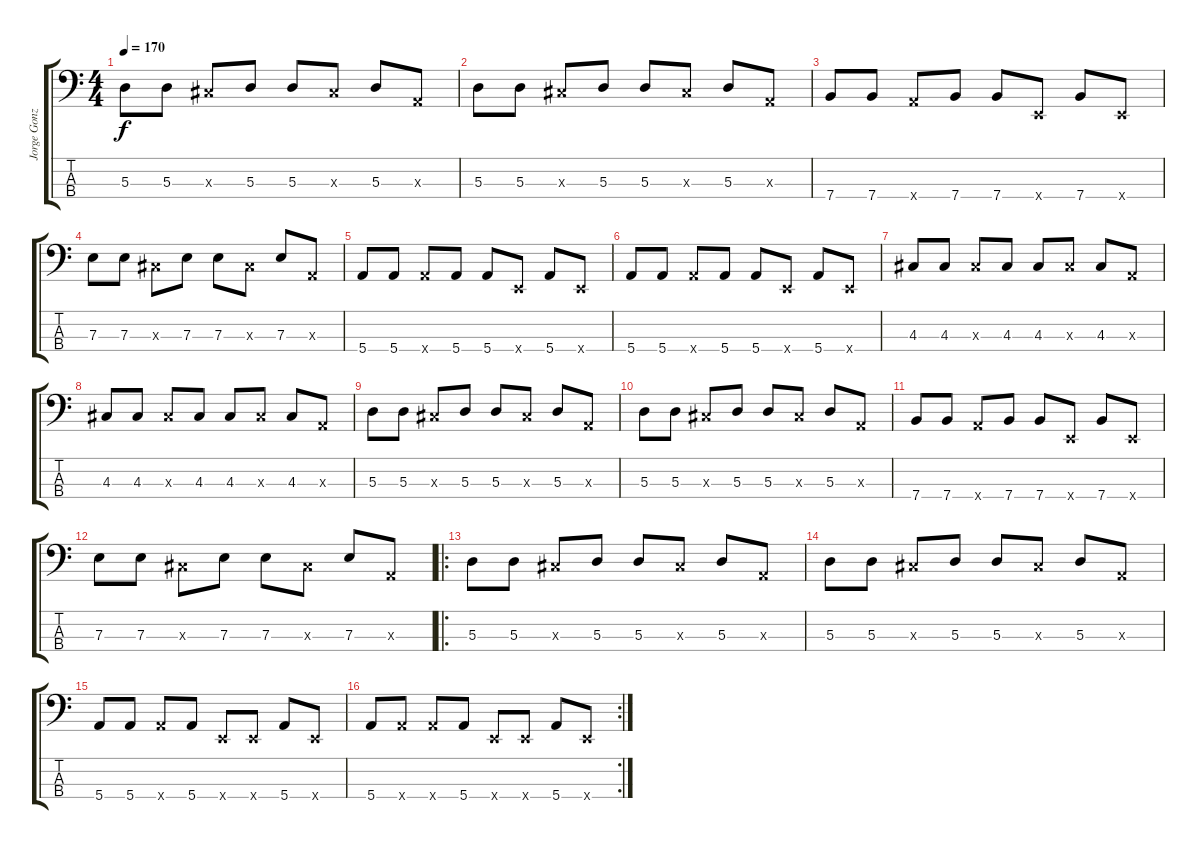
\track ("Jorge González" "Jorge Gonz") {instrument electricbasspick}
\staff {score tabs}
\tuning (G2 D2 A1 E1) {hide}
\ts (4 4)
\tempo 170
\clef f4
\ks c
5.3.8{dy f} 5.3.8 4.3{x}.8 5.3.8 5.3.8 4.3{x}.8 5.3.8 0.3{x}.8 |
5.3.8 5.3.8 4.3{x}.8 5.3.8 5.3.8 4.3{x}.8 5.3.8 0.3{x}.8 |
7.4.8 7.4.8 5.4{x}.8 7.4.8 7.4.8 0.4{x}.8 7.4.8 0.4{x}.8 |
7.3.8 7.3.8 4.3{x}.8 7.3.8 7.3.8 4.3{x}.8 7.3.8 0.3{x}.8 |
5.4.8 5.4.8 5.4{x}.8 5.4.8 5.4.8 0.4{x}.8 5.4.8 0.4{x}.8 |
5.4.8 5.4.8 5.4{x}.8 5.4.8 5.4.8 0.4{x}.8 5.4.8 0.4{x}.8 |
4.3.8 4.3.8 4.3{x}.8 4.3.8 4.3.8 4.3{x}.8 4.3.8 0.3{x}.8 |
4.3.8 4.3.8 4.3{x}.8 4.3.8 4.3.8 4.3{x}.8 4.3.8 0.3{x}.8 |
5.3.8 5.3.8 4.3{x}.8 5.3.8 5.3.8 4.3{x}.8 5.3.8 0.3{x}.8 |
5.3.8 5.3.8 4.3{x}.8 5.3.8 5.3.8 4.3{x}.8 5.3.8 0.3{x}.8 |
7.4.8 7.4.8 5.4{x}.8 7.4.8 7.4.8 0.4{x}.8 7.4.8 0.4{x}.8 |
7.3.8 7.3.8 4.3{x}.8 7.3.8 7.3.8 4.3{x}.8 7.3.8 0.3{x}.8 |
\ro
5.3.8 5.3.8 4.3{x}.8 5.3.8 5.3.8 4.3{x}.8 5.3.8 0.3{x}.8 |
5.3.8 5.3.8 4.3{x}.8 5.3.8 5.3.8 4.3{x}.8 5.3.8 0.3{x}.8 |
5.4.8 5.4.8 5.4{x}.8 5.4.8 0.4{x}.8 0.4{x}.8 5.4.8 0.4{x}.8 |
\rc 2
5.4.8 5.4{x}.8 5.4{x}.8 5.4.8 0.4{x}.8 0.4{x}.8 5.4.8 0.4{x}.8
